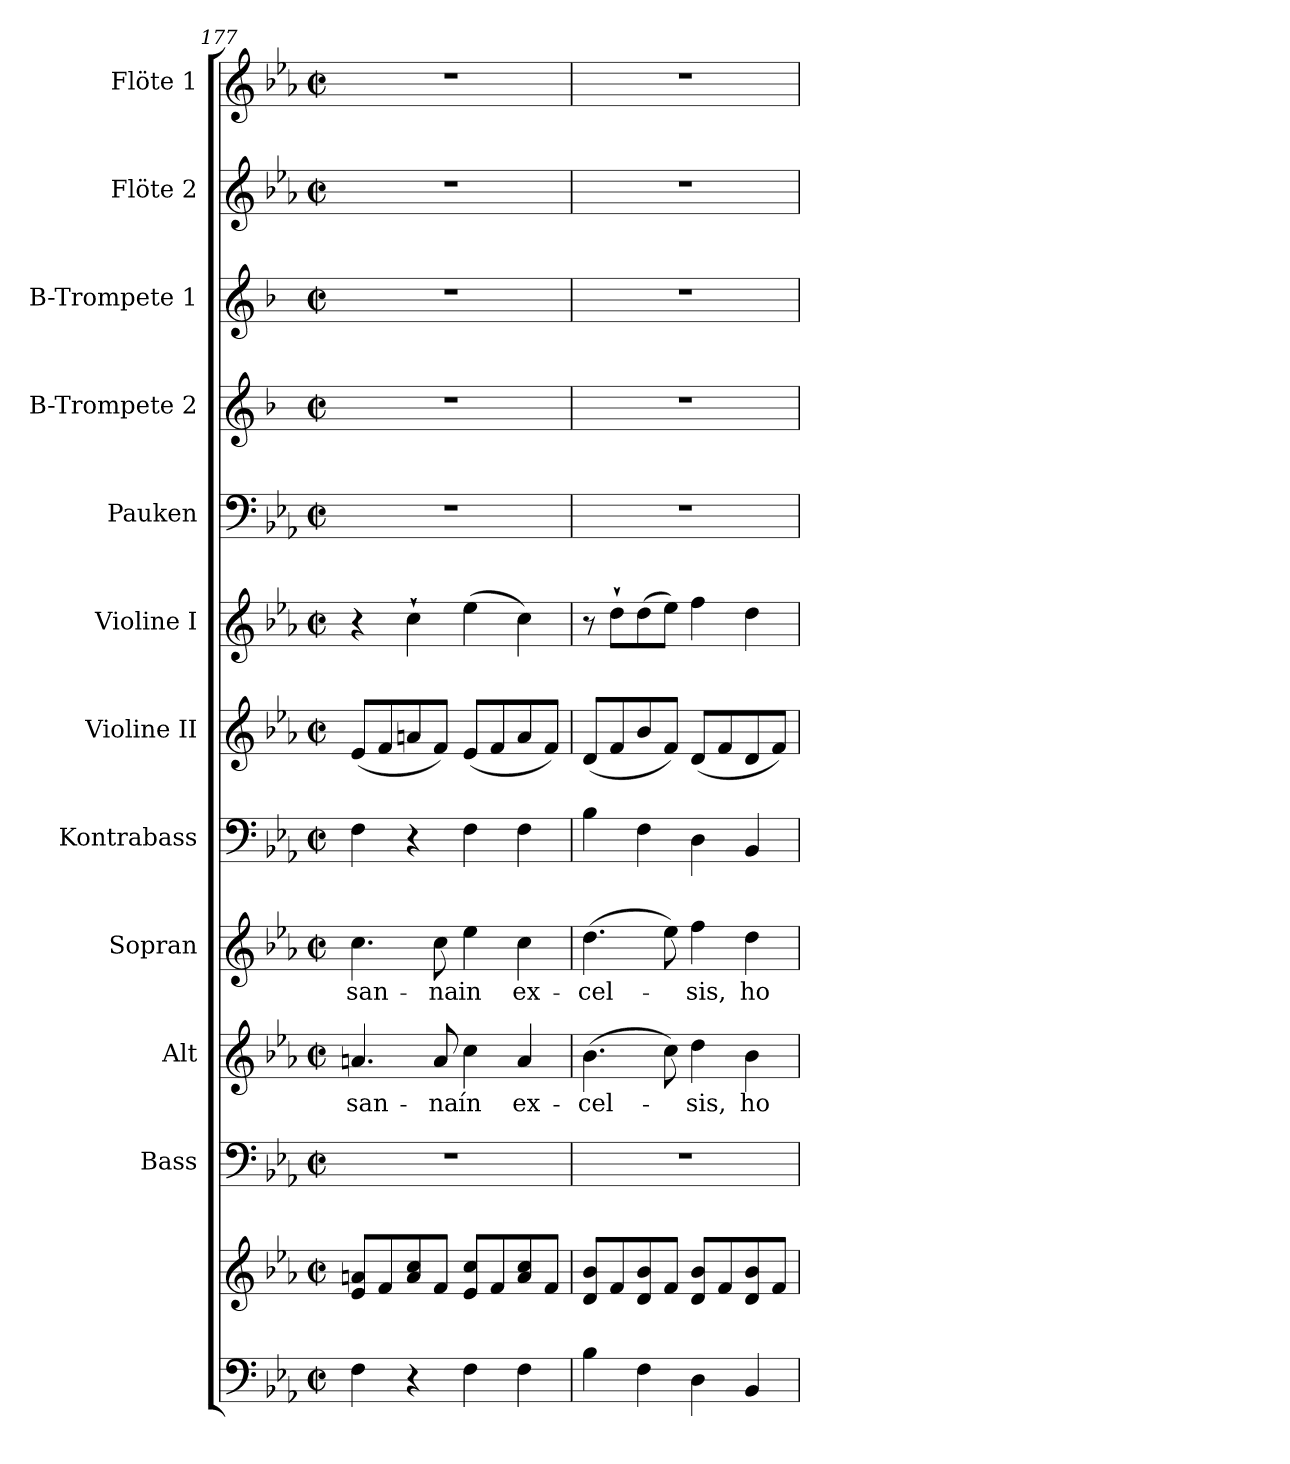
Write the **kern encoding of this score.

**kern	**kern	**kern	**kern	**text	**kern	**text	**kern	**kern	**kern	**kern	**kern	**kern	**kern	**kern
*part12	*part12	*part11	*part10	*part10	*part9	*part9	*part8	*part7	*part6	*part5	*part4	*part3	*part2	*part1
*staff13	*staff12	*staff11	*staff10	*staff10	*staff9	*staff9	*staff8	*staff7	*staff6	*staff5	*staff4	*staff3	*staff2	*staff1
*	*	*I"Bass	*I"Alt	*	*I"Sopran	*	*I"Kontrabass	*I"Violine II	*I"Violine I	*I"Pauken	*I"B-Trompete 2	*I"B-Trompete 1	*I"Flöte 2	*I"Flöte 1
*	*	*I'B.	*I'A.	*	*I'S.	*	*I'Kb.	*I'Vl. II	*I'Vl. I	*I'Pk.	*I'B Trp. 2	*I'B Trp. 1	*I'Fl. 2	*I'Fl. 1
*clefF4	*clefG2	*clefF4	*clefG2	*	*clefG2	*	*clefF4	*clefG2	*clefG2	*clefF4	*clefG2	*clefG2	*clefG2	*clefG2
*	*	*	*	*	*	*	*ITrd7c12	*	*	*	*ITrd1c2	*ITrd1c2	*	*
*k[b-e-a-]	*k[b-e-a-]	*k[b-e-a-]	*k[b-e-a-]	*	*k[b-e-a-]	*	*k[b-e-a-]	*k[b-e-a-]	*k[b-e-a-]	*k[b-e-a-]	*k[b-e-a-]	*k[b-e-a-]	*k[b-e-a-]	*k[b-e-a-]
*E-:	*E-:	*E-:	*E-:	*	*E-:	*	*E-:	*E-:	*E-:	*E-:	*E-:	*E-:	*E-:	*E-:
*M2/2	*M2/2	*M2/2	*M2/2	*	*M2/2	*	*M2/2	*M2/2	*M2/2	*M2/2	*M2/2	*M2/2	*M2/2	*M2/2
*met(c|)	*met(c|)	*met(c|)	*met(c|)	*	*met(c|)	*	*met(c|)	*met(c|)	*met(c|)	*met(c|)	*met(c|)	*met(c|)	*met(c|)	*met(c|)
=177	=177	=177	=177	=177	=177	=177	=177	=177	=177	=177	=177	=177	=177	=177
!	!	!	!	!LO:LY:b	!	!LO:LY:b	!	!	!	!	!	!	!	!
4F\	8e-/ 8an/L	1r	4.an/	-san-	4.cc\	-san-	4FF\	(<8e-/L	4r	1r	1r	1r	1r	1r
.	8f/	.	.	.	.	.	.	8f/	.	.	.	.	.	.
4r	8a/ 8cc/	.	.	.	.	.	4r	8an/	4cc`>\	.	.	.	.	.
!	!	!	!	!LO:LY:b	!	!LO:LY:b	!	!	!	!	!	!	!	!
.	8f/J	.	8a/	-na	8cc\	-na	.	8f/J)	.	.	.	.	.	.
!	!	!	!	!LO:LY:b	!	!LO:LY:b	!	!	!	!	!	!	!	!
4F\	8e-/ 8cc/L	.	4cc\	ín	4ee-\	in	4FF\	(<8e-/L	(>4ee-\	.	.	.	.	.
.	8f/	.	.	.	.	.	.	8f/	.	.	.	.	.	.
!	!	!	!	!LO:LY:b	!	!LO:LY:b	!	!	!	!	!	!	!	!
4F\	8a/ 8cc/	.	4a/	ex-	4cc\	ex-	4FF\	8a/	4cc\)	.	.	.	.	.
.	8f/J	.	.	.	.	.	.	8f/J)	.	.	.	.	.	.
!!LO:PB:g=z
=178	=178	=178	=178	=178	=178	=178	=178	=178	=178	=178	=178	=178	=178	=178
!	!	!	!	!LO:LY:b	!	!LO:LY:b	!	!	!	!	!	!	!	!
4B-\	8d/ 8b-/L	1r	(>4.b-\	-cel-	(>4.dd\	-cel-	4BB-\	(<8d/L	8r	1r	1r	1r	1r	1r
.	8f/	.	.	.	.	.	.	8f/	8dd`>\L	.	.	.	.	.
4F\	8d/ 8b-/	.	.	.	.	.	4FF\	8b-/	(>8dd\	.	.	.	.	.
.	8f/J	.	8cc\)	.	8ee-\)	.	.	8f/J)	8ee-\J)	.	.	.	.	.
!	!	!	!	!LO:LY:b	!	!LO:LY:b	!	!	!	!	!	!	!	!
4D\	8d/ 8b-/L	.	4dd\	-sis,	4ff\	-sis,	4DD\	(<8d/L	4ff\	.	.	.	.	.
.	8f/	.	.	.	.	.	.	8f/	.	.	.	.	.	.
!	!	!	!	!LO:LY:b	!	!LO:LY:b	!	!	!	!	!	!	!	!
4BB-/	8d/ 8b-/	.	4b-\	ho-	4dd\	ho-	4BBB-/	8d/	4dd\	.	.	.	.	.
.	8f/J	.	.	.	.	.	.	8f/J)	.	.	.	.	.	.
=	=	=	=	=	=	=	=	=	=	=	=	=	=	=
*-	*-	*-	*-	*-	*-	*-	*-	*-	*-	*-	*-	*-	*-	*-
